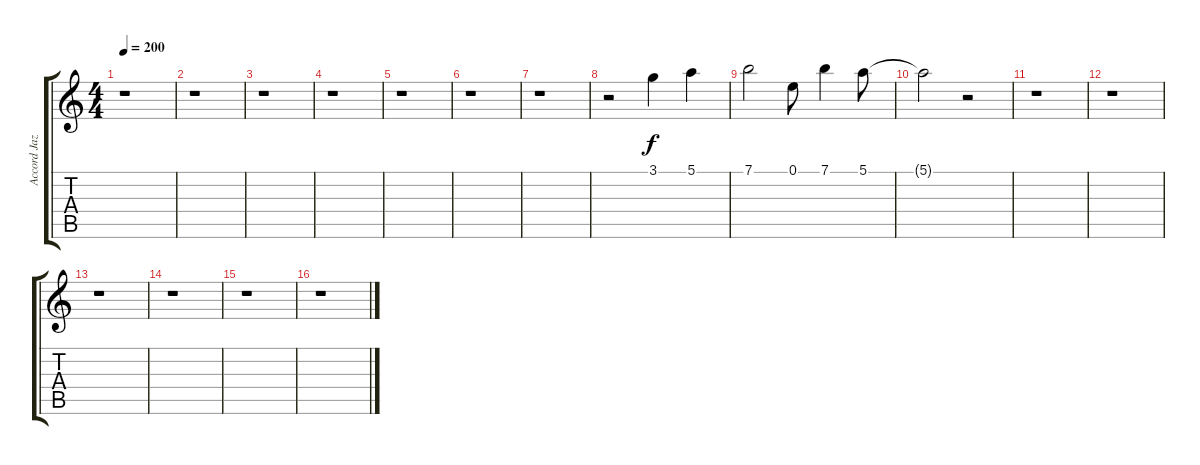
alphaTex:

\track ("Accord Jazz Guitar (6)" "Accord Jaz") {instrument electricguitarjazz}
\staff {score tabs}
\tuning (E4 B3 G3 D3 A2 E2) {hide}
\ts (4 4)
\tempo 200
\clef g2
\ks c
r.1{dy f} |
r.1 |
r.1 |
r.1 |
r.1 |
r.1 |
r.1 |
r.2 3.1.4 5.1.4 |
7.1.2 0.1.8 7.1.4 5.1.8 |
5.1{t}.2 r.2 |
r.1 |
r.1 |
r.1 |
r.1 |
r.1 |
r.1
